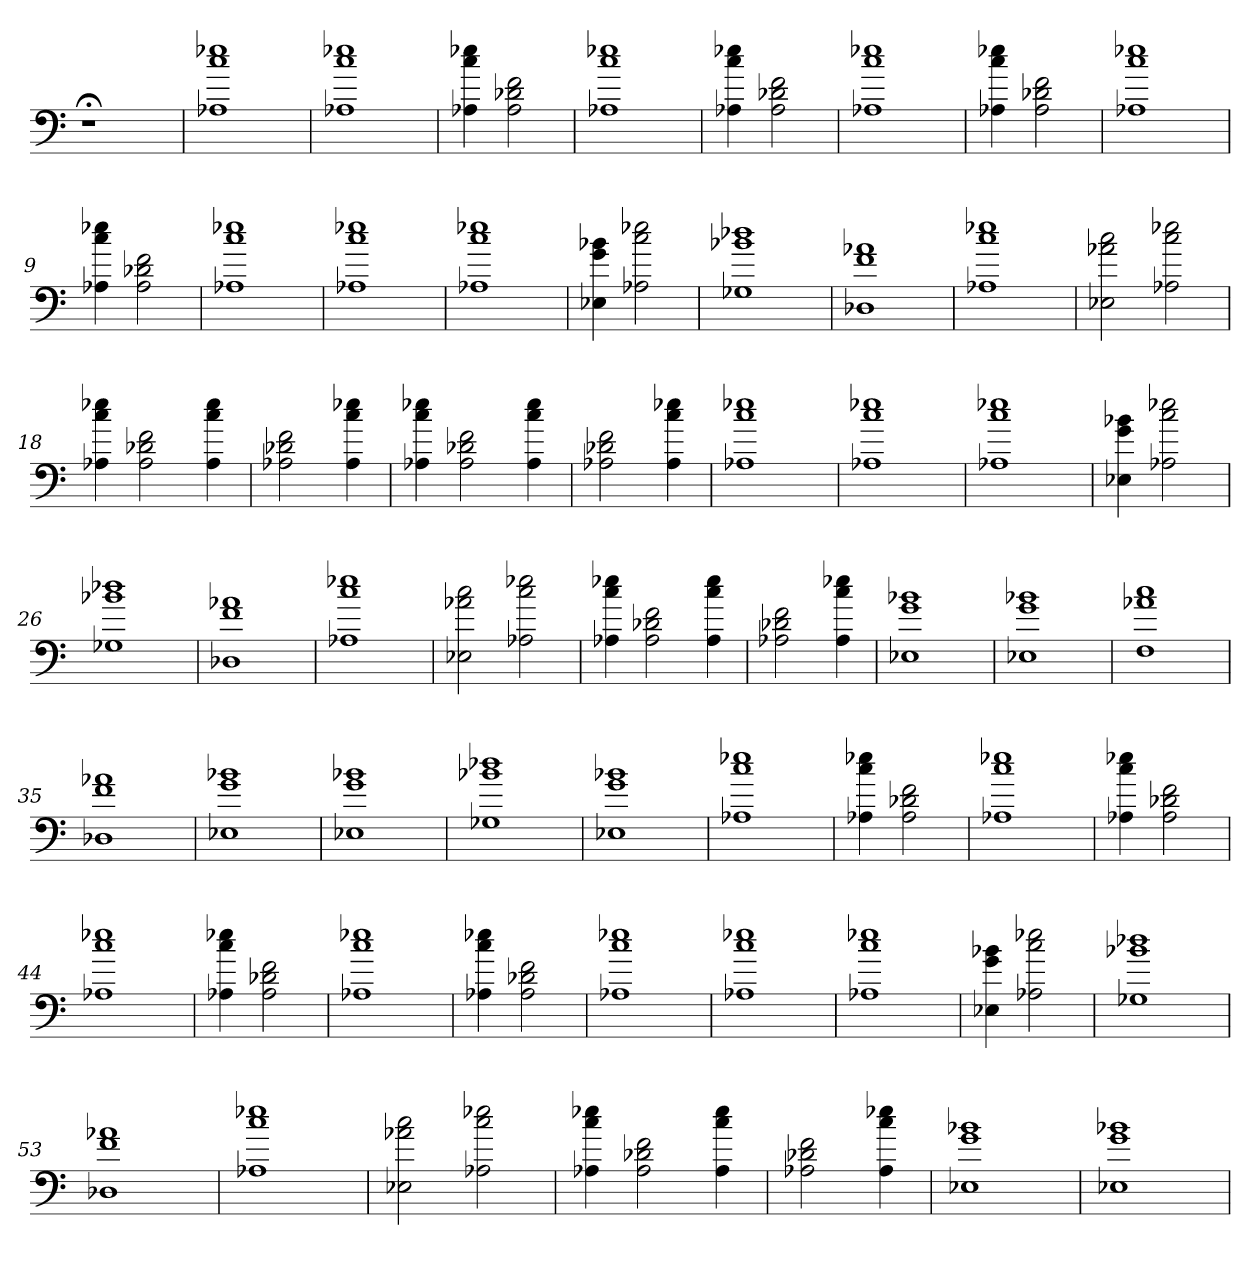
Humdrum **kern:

**kern
*part1
*staff1
=
1r;<
=1
1A-X 1cc 1ee-X
=2
1A-X 1cc 1ee-X
=3
4A-X 4cc 4ee-X
2A- 2d-X 2f
=4
1A-X 1cc 1ee-X
=5
4A-X 4cc 4ee-X
2A- 2d-X 2f
=6
1A-X 1cc 1ee-X
=7
4A-X 4cc 4ee-X
2A- 2d-X 2f
=8
1A-X 1cc 1ee-X
=9
4A-X 4cc 4ee-X
2A- 2d-X 2f
=10
1A-X 1cc 1ee-X
=11
1A-X 1cc 1ee-X
=12
1A-X 1cc 1ee-X
=13
4E-X 4g 4b-X
2A-X 2cc 2ee-X
=14
1G-X 1b-X 1dd-X
=15
1D-X 1f 1a-X
=16
1A-X 1cc 1ee-X
=17
2E-X 2a-X 2cc
2A-X 2cc 2ee-X
=18
4A-X 4cc 4ee-X
2A- 2d-X 2f
4A- 4cc 4ee-
=19
2A-X 2d-X 2f
4A- 4cc 4ee-X
=20
4A-X 4cc 4ee-X
2A- 2d-X 2f
4A- 4cc 4ee-
=21
2A-X 2d-X 2f
4A- 4cc 4ee-X
=22
1A-X 1cc 1ee-X
=23
1A-X 1cc 1ee-X
=24
1A-X 1cc 1ee-X
=25
4E-X 4g 4b-X
2A-X 2cc 2ee-X
=26
1G-X 1b-X 1dd-X
=27
1D-X 1f 1a-X
=28
1A-X 1cc 1ee-X
=29
2E-X 2a-X 2cc
2A-X 2cc 2ee-X
=30
4A-X 4cc 4ee-X
2A- 2d-X 2f
4A- 4cc 4ee-
=31
2A-X 2d-X 2f
4A- 4cc 4ee-X
=32
1E-X 1g 1b-X
=33
1E-X 1g 1b-X
=34
1F 1a-X 1cc
=35
1D-X 1f 1a-X
=36
1E-X 1g 1b-X
=37
1E-X 1g 1b-X
=38
1G-X 1b-X 1dd-X
=39
1E-X 1g 1b-X
=40
1A-X 1cc 1ee-X
=41
4A-X 4cc 4ee-X
2A- 2d-X 2f
=42
1A-X 1cc 1ee-X
=43
4A-X 4cc 4ee-X
2A- 2d-X 2f
=44
1A-X 1cc 1ee-X
=45
4A-X 4cc 4ee-X
2A- 2d-X 2f
=46
1A-X 1cc 1ee-X
=47
4A-X 4cc 4ee-X
2A- 2d-X 2f
=48
1A-X 1cc 1ee-X
=49
1A-X 1cc 1ee-X
=50
1A-X 1cc 1ee-X
=51
4E-X 4g 4b-X
2A-X 2cc 2ee-X
=52
1G-X 1b-X 1dd-X
=53
1D-X 1f 1a-X
=54
1A-X 1cc 1ee-X
=55
2E-X 2a-X 2cc
2A-X 2cc 2ee-X
=56
4A-X 4cc 4ee-X
2A- 2d-X 2f
4A- 4cc 4ee-
=57
2A-X 2d-X 2f
4A- 4cc 4ee-X
=58
1E-X 1g 1b-X
=59
1E-X 1g 1b-X
=
*-
